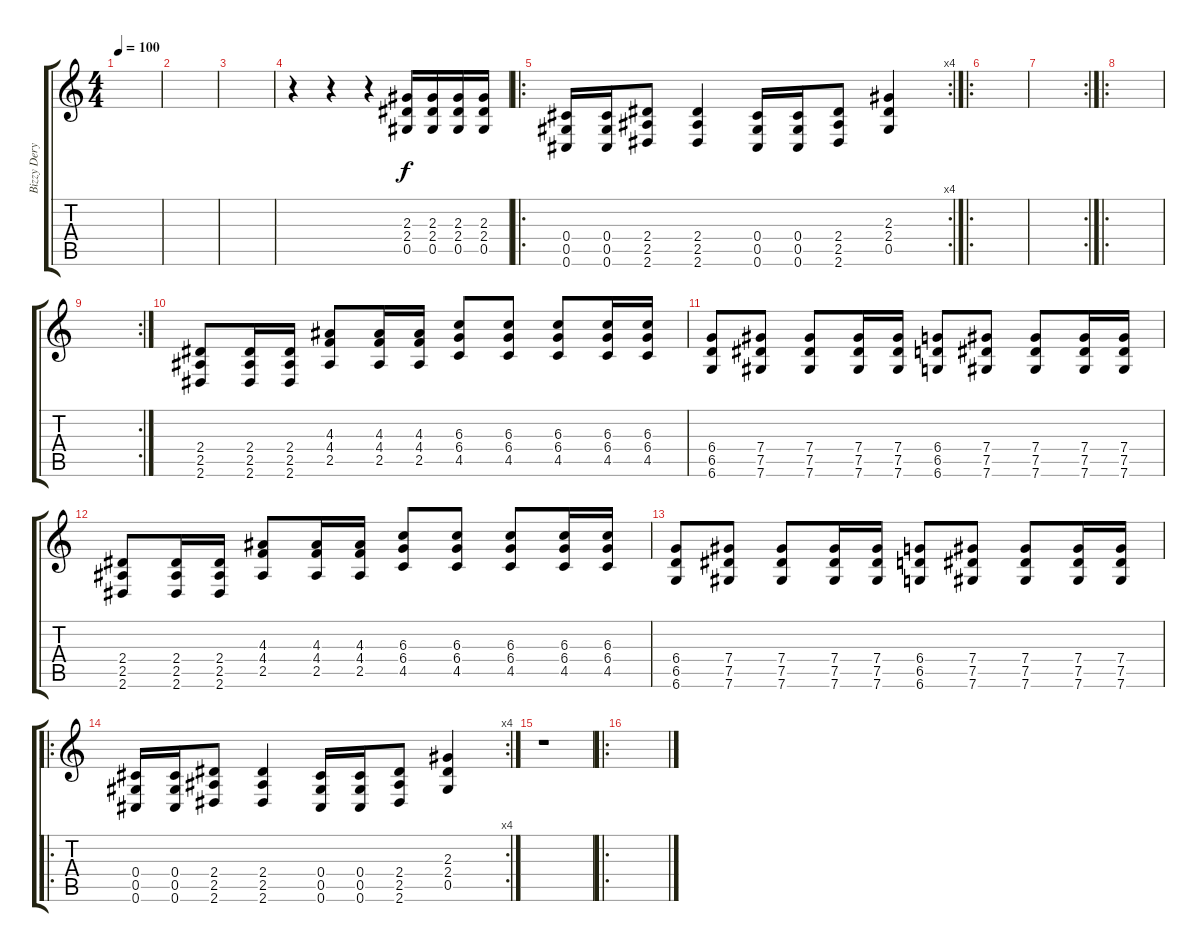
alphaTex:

\track ("Bizzy Deryck" "Bizzy Dery") {instrument overdrivenguitar}
\staff {score tabs}
\tuning (Eb4 Bb3 Gb3 Db3 Ab2 Db2) {hide}
\ts (4 4)
\tempo 100
\clef g2
\ks c
|
|
|
r.4 r.4 r.4 (2.3 2.4 0.5).16 (2.3 2.4 0.5).16 (2.3 2.4 0.5).16 (2.3 2.4 0.5).16 |
\ro
\rc 4
(0.4 0.5 0.6).16 (0.4 0.5 0.6).16 (2.4 2.5 2.6).8 (2.4 2.5 2.6).4 (0.4 0.5 0.6).16 (0.4 0.5 0.6).16 (2.4 2.5 2.6).8 (2.3 2.4 0.5).4 |
\ro
|
\rc 2
|
\ro
|
\rc 2
|
(2.4 2.5 2.6).8 (2.4 2.5 2.6).16 (2.4 2.5 2.6).16 (4.3 4.4 2.5).8 (4.3 4.4 2.5).16 (4.3 4.4 2.5).16 (6.3 6.4 4.5).8 (6.3 6.4 4.5).8 (6.3 6.4 4.5).8 (6.3 6.4 4.5).16 (6.3 6.4 4.5).16 |
(6.4 6.5 6.6).8 (7.4 7.5 7.6).8 (7.4 7.5 7.6).8 (7.4 7.5 7.6).16 (7.4 7.5 7.6).16 (6.4 6.5 6.6).8 (7.4 7.5 7.6).8 (7.4 7.5 7.6).8 (7.4 7.5 7.6).16 (7.4 7.5 7.6).16 |
(2.4 2.5 2.6).8 (2.4 2.5 2.6).16 (2.4 2.5 2.6).16 (4.3 4.4 2.5).8 (4.3 4.4 2.5).16 (4.3 4.4 2.5).16 (6.3 6.4 4.5).8 (6.3 6.4 4.5).8 (6.3 6.4 4.5).8 (6.3 6.4 4.5).16 (6.3 6.4 4.5).16 |
(6.4 6.5 6.6).8 (7.4 7.5 7.6).8 (7.4 7.5 7.6).8 (7.4 7.5 7.6).16 (7.4 7.5 7.6).16 (6.4 6.5 6.6).8 (7.4 7.5 7.6).8 (7.4 7.5 7.6).8 (7.4 7.5 7.6).16 (7.4 7.5 7.6).16 |
\ro
\rc 4
(0.4 0.5 0.6).16 (0.4 0.5 0.6).16 (2.4 2.5 2.6).8 (2.4 2.5 2.6).4 (0.4 0.5 0.6).16 (0.4 0.5 0.6).16 (2.4 2.5 2.6).8 (2.3 2.4 0.5).4 |
r.1 |
\ro
